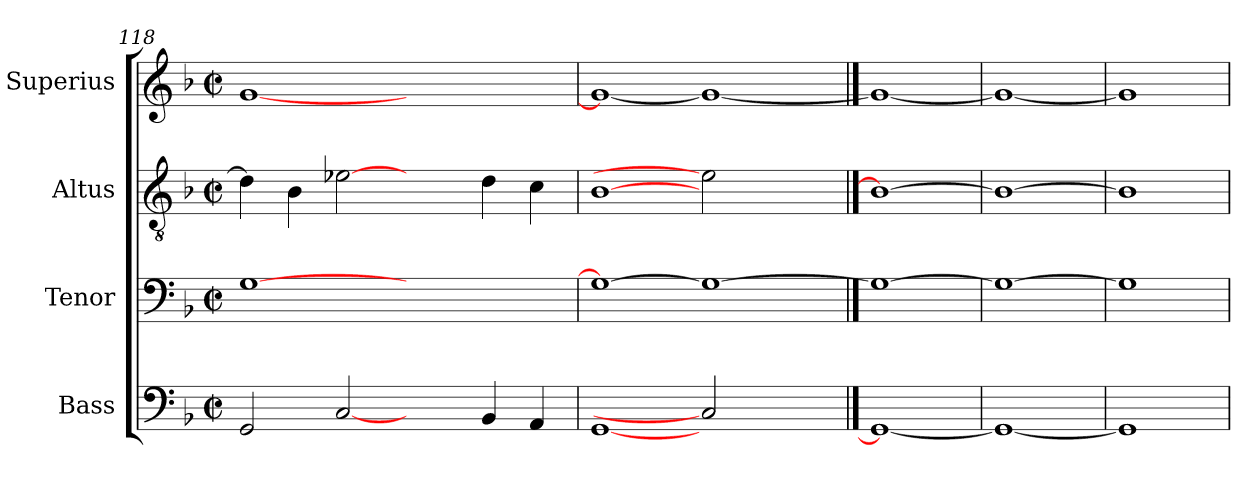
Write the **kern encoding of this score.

**kern	**kern	**kern	**kern
*part4	*part3	*part2	*part1
*staff4	*staff3	*staff2	*staff1
*I"Bass	*I"Tenor	*I"Altus	*I"Superius
*I'B.	*I'T.	*I'A.	*I'S.
*clefF4	*clefF4	*clefGv2	*clefG2
*	*	*ITrd7c12	*
*k[b-]	*k[b-]	*k[b-]	*k[b-]
*F:	*F:	*F:	*F:
*M2/2	*M2/2	*M2/2	*M2/2
*met(c|)	*met(c|)	*met(c|)	*met(c|)
=118	=118	=118	=118
2GGi/	[>1Gi	4Di\]	[<1gi
.	.	4BB-i\	.
[2Ci	.	[2E-Xi	.
2ryy	1ryy	2ryy	1ryy
4BB-i/	.	4Di\	.
4AAi/	.	4Ci\	.
=119	=119	=119	=119
[1GGi	1Gi_>	[1BB-i	1gi_<
2Ci]	1Gi_	2E-i]	1gi_
2ryy	.	2ryy	.
==120	==120	==120	==120
1GGi_	1Gi_	1BB-i_	1gi_
=121	=121	=121	=121
1GGi_	1Gi_	1BB-i_	1gi_
=122	=122	=122	=122
1GGi]	1Gi]	1BB-i]	1gi]
=	=	=	=
*-	*-	*-	*-
